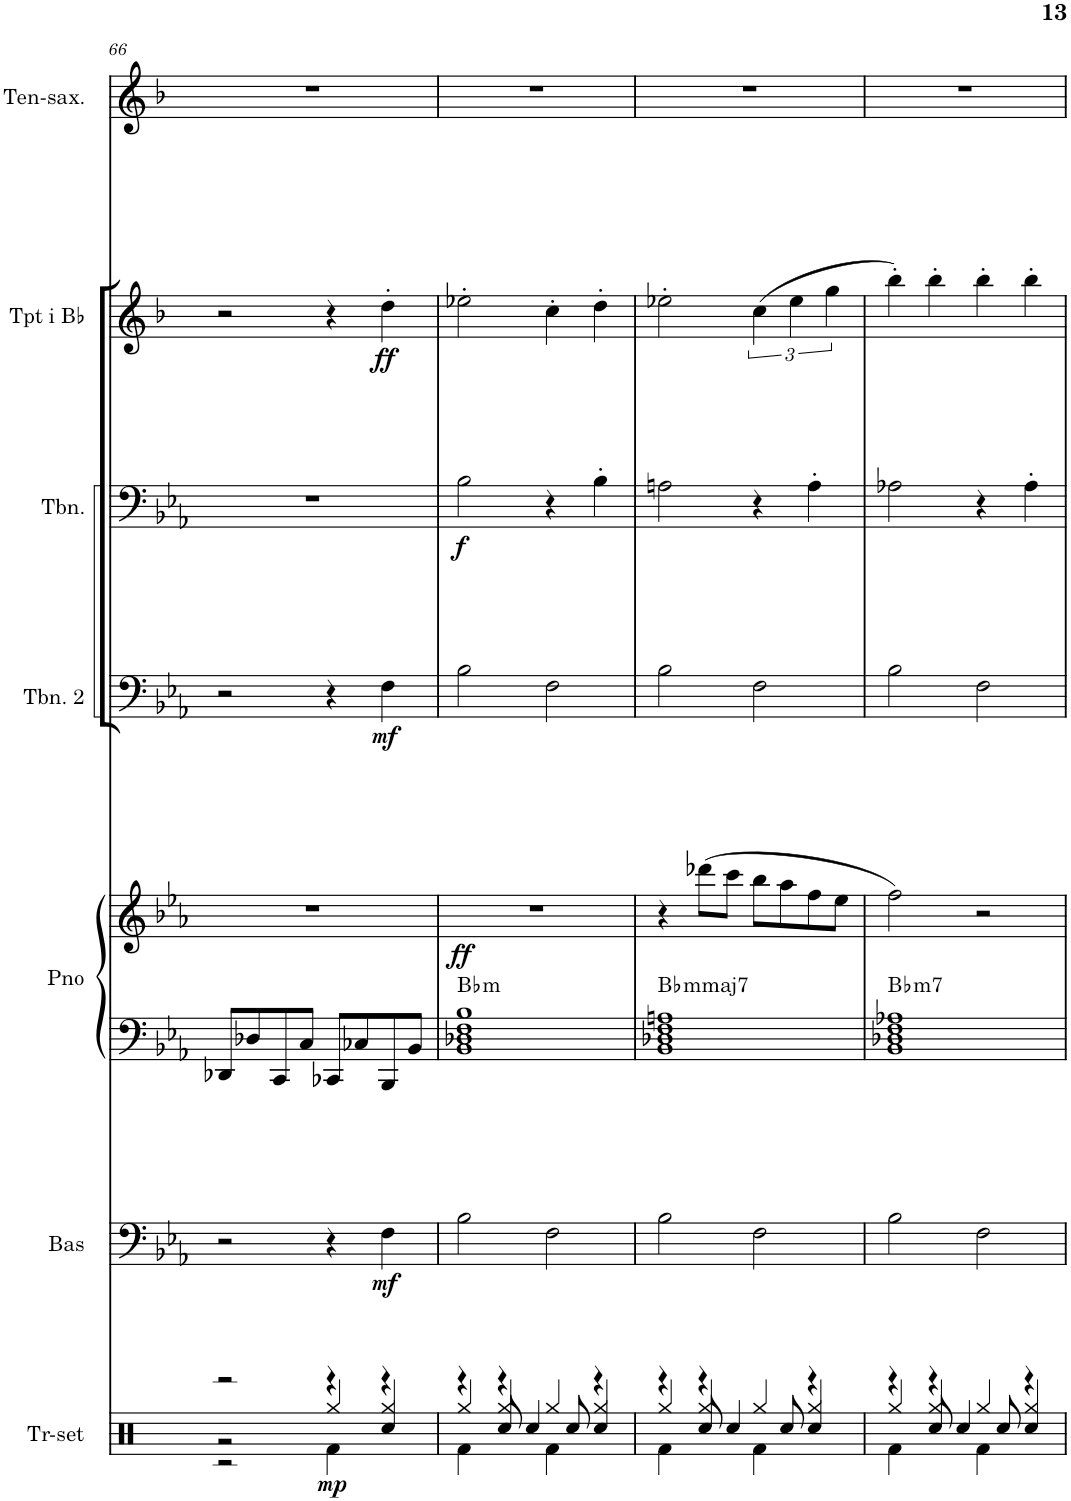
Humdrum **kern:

**kern	**dynam	**kern	**dynam	**kern	**kern	**dynam	**harte	**kern	**dynam	**kern	**dynam	**kern	**dynam	**kern
*part7	*part7	*part6	*part6	*part5	*part5	*part5	*part5	*part4	*part4	*part3	*part3	*part2	*part2	*part1
*staff8	*staff8	*staff7	*staff7	*staff6	*staff5	*staff5/6	*	*staff4	*staff4	*staff3	*staff3	*staff2	*staff2	*staff1
*I"Trumset	*	*I"Akustisk bas	*	*I"Piano	*	*	*	*I"Trombon 2	*	*I"Trombon	*	*I"Trumpet i Bb	*	*I"Tenorsaxofon
*I'Tr-set	*	*I'Bas	*	*I'Pno	*	*	*	*I'Tbn. 2	*	*I'Tbn.	*	*I'Tpt i Bb	*	*I'Ten-sax.
!!LO:PB:g=z
*clefX	*	*clefF4	*	*clefF4	*clefG2	*	*	*clefF4	*	*clefF4	*	*clefG2	*	*clefG2
*	*	*Trd7c12	*	*	*	*	*	*	*	*	*	*Trd1c2	*	*Trd8c14
*k[f#]	*	*k[b-e-a-]	*	*k[b-e-a-]	*k[b-e-a-]	*	*	*k[b-e-a-]	*	*k[b-e-a-]	*	*k[b-]	*	*k[b-]
*M4/4	*	*M4/4	*	*M4/4	*M4/4	*	*	*M4/4	*	*M4/4	*	*M4/4	*	*M4/4
=66	=66	=66	=66	=66	=66	=66	=66	=66	=66	=66	=66	=66	=66	=66
*^	*	*	*	*	*	*	*	*	*	*	*	*	*	*
*	*^	*	*	*	*	*	*	*	*	*	*	*	*	*	*
2r	2r	2r	.	2r	.	8DD-X/L	1r	.	.	2r	.	1r	.	2r	.	1r
.	.	.	.	.	.	8D-X/	.	.	.	.	.	.	.	.	.	.
.	.	.	.	.	.	8CC/	.	.	.	.	.	.	.	.	.	.
.	.	.	.	.	.	8C/J	.	.	.	.	.	.	.	.	.	.
!	!	!	!LO:DY:b	!	!	!	!	!	!	!	!	!	!	!	!	!
4r	4Rf\	4Rgg/	mp	4r	.	8CC-X/L	.	.	.	4r	.	.	.	4r	.	.
.	.	.	.	.	.	8C-X/	.	.	.	.	.	.	.	.	.	.
!	!	!	!	!	!LO:DY:b	!	!	!	!	!	!LO:DY:b	!	!	!	!LO:DY:b	!
4Rcc/	4r	4Rgg/	.	4F\	mf	8BBB-/	.	.	.	4F\	mf	.	.	4dd'\	ff	.
.	.	.	.	.	.	8BB-/J	.	.	.	.	.	.	.	.	.	.
=67	=67	=67	=67	=67	=67	=67	=67	=67	=67	=67	=67	=67	=67	=67	=67	=67
!	!	!	!	!	!	!	!	!LO:DY:b	!LO:H:kt=m	!	!	!	!LO:DY:b	!	!	!
4r	4Rf\	4Rgg/	.	2B-\	.	1BB- 1D-X 1F 1B-	1r	ff	Bb:min	2B-\	.	2B-\	f	2ee-X'\	.	1r
8Rcc/	4r	4Rgg/	.	.	.	.	.	.	.	.	.	.	.	.	.	.
4Rcc/	.	.	.	.	.	.	.	.	.	.	.	.	.	.	.	.
.	4Rf\	4Rgg/	.	2F\	.	.	.	.	.	2F\	.	4r	.	4cc'\	.	.
8Rcc/	.	.	.	.	.	.	.	.	.	.	.	.	.	.	.	.
4Rcc/	4r	4Rgg/	.	.	.	.	.	.	.	.	.	4B-'\	.	4dd'\	.	.
=68	=68	=68	=68	=68	=68	=68	=68	=68	=68	=68	=68	=68	=68	=68	=68	=68
!	!	!	!	!	!	!	!	!	!LO:H:kt=mmaj7	!	!	!	!	!	!	!
4r	4Rf\	4Rgg/	.	2B-\	.	1BB- 1D-X 1F 1An	4r	.	Bb:minmaj7	2B-\	.	2An\	.	2ee-X'\	.	1r
8Rcc/	4r	4Rgg/	.	.	.	.	(8ddd-X\L	.	.	.	.	.	.	.	.	.
4Rcc/	.	.	.	.	.	.	8ccc\J	.	.	.	.	.	.	.	.	.
.	4Rf\	4Rgg/	.	2F\	.	.	8bb-\L	.	.	2F\	.	4r	.	(6cc\	.	.
8Rcc/	.	.	.	.	.	.	8aa-\	.	.	.	.	.	.	.	.	.
.	.	.	.	.	.	.	.	.	.	.	.	.	.	6ee-\	.	.
4Rcc/	4r	4Rgg/	.	.	.	.	8ff\	.	.	.	.	4A'\	.	.	.	.
.	.	.	.	.	.	.	.	.	.	.	.	.	.	6gg\	.	.
.	.	.	.	.	.	.	8ee-\J	.	.	.	.	.	.	.	.	.
=69	=69	=69	=69	=69	=69	=69	=69	=69	=69	=69	=69	=69	=69	=69	=69	=69
!	!	!	!	!	!	!	!	!	!LO:H:kt=m7	!	!	!	!	!	!	!
4r	4Rf\	4Rgg/	.	2B-\	.	1BB- 1D-X 1F 1A-X	2ff\)	.	Bb:min7	2B-\	.	2A-X\	.	4bb-'\)	.	1r
8Rcc/	4r	4Rgg/	.	.	.	.	.	.	.	.	.	.	.	4bb-'\	.	.
4Rcc/	.	.	.	.	.	.	.	.	.	.	.	.	.	.	.	.
.	4Rf\	4Rgg/	.	2F\	.	.	2r	.	.	2F\	.	4r	.	4bb-'\	.	.
8Rcc/	.	.	.	.	.	.	.	.	.	.	.	.	.	.	.	.
4Rcc/	4r	4Rgg/	.	.	.	.	.	.	.	.	.	4A-'\	.	4bb-'\	.	.
*v	*v	*v	*	*	*	*	*	*	*	*	*	*	*	*	*	*
=	=	=	=	=	=	=	=	=	=	=	=	=	=	=
*-	*-	*-	*-	*-	*-	*-	*-	*-	*-	*-	*-	*-	*-	*-
